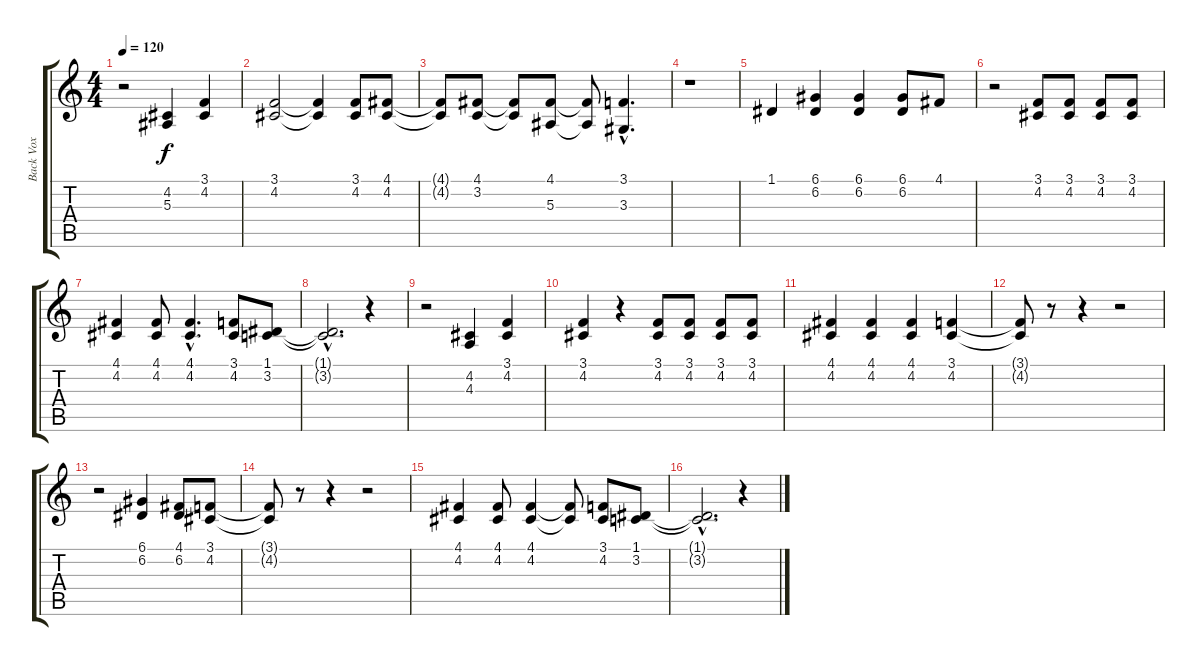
\track ("Back Vox" "Back Vox") {instrument gunshot}
\staff {score tabs}
\tuning (D4 A3 F3 C3 G2 D2) {hide}
\ts (4 4)
\tempo 120
\clef g2
\ks c
r.2{dy f} (4.2 5.3).4 (3.1 4.2).4 |
(3.1 4.2).2 (3.1{t} 4.2{t}).4 (3.1 4.2).8 (4.1 4.2).8 |
(4.1{t} 4.2{t}).8 (4.1 3.2).8 (4.1{t} 3.2{t}).8 (4.1 5.3).8 (4.1{t} 5.3{t}).8 (3.1{hac} 3.3{hac}).4{d} |
r.1 |
1.1.4 (6.1 6.2).4 (6.1 6.2).4 (6.1 6.2).8 4.1.8 |
r.2 (3.1 4.2).8 (3.1 4.2).8 (3.1 4.2).8 (3.1 4.2).8 |
(4.1 4.2).4 (4.1 4.2).8 (4.1{hac} 4.2{hac}).4{d} (3.1 4.2).8 (1.1 3.2).8 |
(1.1{hac t} 3.2{hac t}).2{d} r.4 |
r.2 (4.2 4.3).4 (3.1 4.2).4 |
(3.1 4.2).4 r.4 (3.1 4.2).8 (3.1 4.2).8 (3.1 4.2).8 (3.1 4.2).8 |
(4.1 4.2).4 (4.1 4.2).4 (4.1 4.2).4 (3.1 4.2).4 |
(3.1{t} 4.2{t}).8 r.8 r.4 r.2 |
r.2 (6.1 6.2).4 (4.1 6.2).8 (3.1 4.2).8 |
(3.1{t} 4.2{t}).8 r.8 r.4 r.2 |
(4.1 4.2).4 (4.1 4.2).8 (4.1 4.2).4 (4.1{t} 4.2{t}).8 (3.1 4.2).8 (1.1 3.2).8 |
(1.1{hac t} 3.2{hac t}).2{d} r.4
